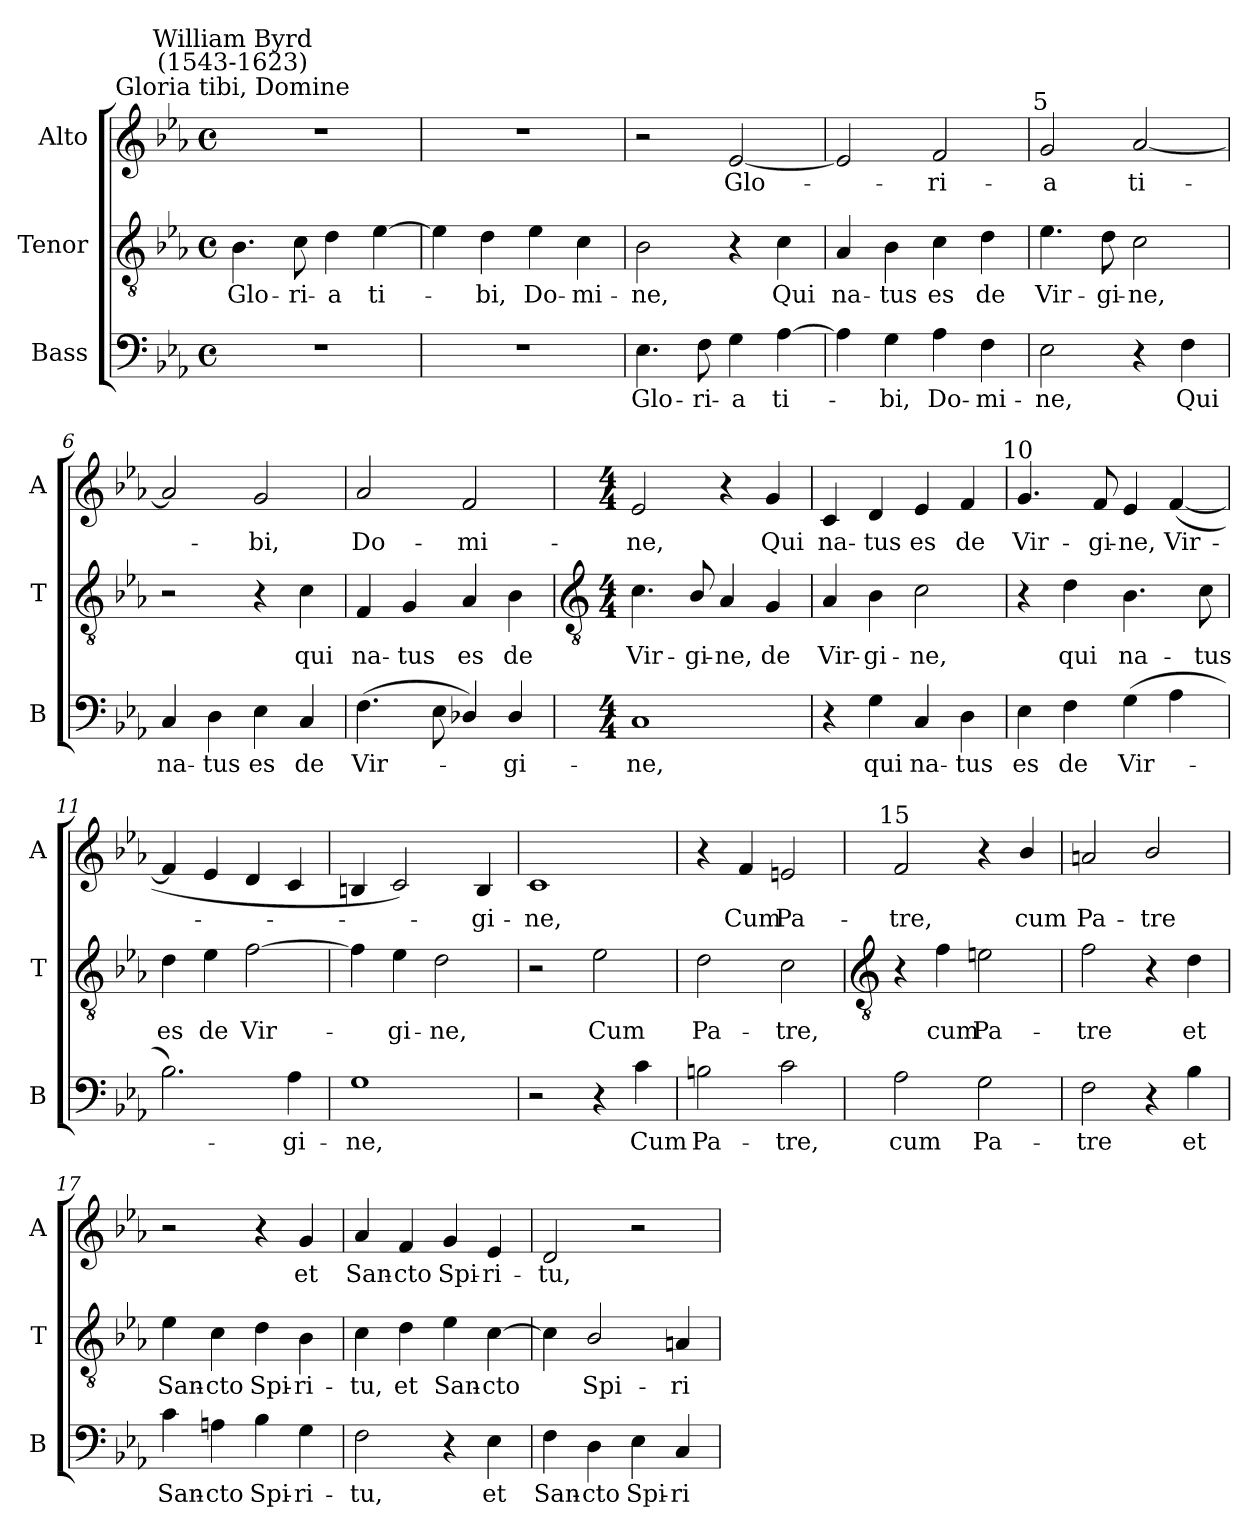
**kern	**text	**kern	**text	**kern	**text
*part3	*part3	*part2	*part2	*part1	*part1
*staff3	*staff3	*staff2	*staff2	*staff1	*staff1
*I"Bass	*	*I"Tenor	*	*I"Alto	*
*I'B	*	*I'T	*	*I'A	*
*clefF4	*	*clefGv2	*	*clefG2	*
*k[b-e-a-]	*	*k[b-e-a-]	*	*k[b-e-a-]	*
*E-:	*	*E-:	*	*E-:	*
*M4/4	*	*M4/4	*	*M4/4	*
*met(c)	*	*met(c)	*	*met(c)	*
=1	=1	=1	=1	=1	=1
!	!	!	!	!LO:TX:a:cj:t=Gloria tibi, Domine	!
!	!	!	!	!LO:TX:a:cj:t=William Byrd\n(1543-1623)	!
!	!	!	!LO:LY:b	!	!
1r	.	4.B-	Glo-	1r	.
!	!	!	!LO:LY:b	!	!
.	.	8c	-ri-	.	.
!	!	!	!LO:LY:b	!	!
.	.	4d	-a	.	.
!	!	!	!LO:LY:b	!	!
.	.	[4e-	ti-	.	.
=2	=2	=2	=2	=2	=2
1r	.	4e-]	.	1r	.
!	!	!	!LO:LY:b	!	!
.	.	4d	bi,	.	.
!	!	!	!LO:LY:b	!	!
.	.	4e-	Do-	.	.
!	!	!	!LO:LY:b	!	!
.	.	4c	-mi-	.	.
=3	=3	=3	=3	=3	=3
!	!LO:LY:b	!	!LO:LY:b	!	!
4.E-	Glo-	2B-	-ne,	2r	.
!	!LO:LY:b	!	!	!	!
8F	-ri-	.	.	.	.
!	!LO:LY:b	!	!	!	!LO:LY:b
4G	-a	4r	.	[2e-	Glo-
!	!LO:LY:b	!	!LO:LY:b	!	!
[4A-	ti-	4c	Qui	.	.
=4	=4	=4	=4	=4	=4
!	!	!	!LO:LY:b	!	!
4A-]	.	4A-	na-	2e-]	.
!	!LO:LY:b	!	!LO:LY:b	!	!
4G	bi,	4B-	-tus	.	.
!	!LO:LY:b	!	!LO:LY:b	!	!LO:LY:b
4A-	Do-	4c	es	2f	ri-
!	!LO:LY:b	!	!LO:LY:b	!	!
4F	-mi-	4d	de	.	.
=5	=5	=5	=5	=5	=5
!	!	!	!	!LO:TX:a:cj:t=5	!
!	!LO:LY:b	!	!LO:LY:b	!	!LO:LY:b
2E-	-ne,	4.e-	Vir-	2g	-a
!	!	!	!LO:LY:b	!	!
.	.	8d	-gi-	.	.
!	!	!	!LO:LY:b	!	!LO:LY:b
4r	.	2c	-ne,	[2a-	ti-
!	!LO:LY:b	!	!	!	!
4F	Qui	.	.	.	.
=6	=6	=6	=6	=6	=6
!	!LO:LY:b	!	!	!	!
4C	na-	2r	.	2a-]	.
!	!LO:LY:b	!	!	!	!
4D	-tus	.	.	.	.
!	!LO:LY:b	!	!	!	!LO:LY:b
4E-	es	4r	.	2g	bi,
!	!LO:LY:b	!	!LO:LY:b	!	!
4C	de	4c	qui	.	.
=7	=7	=7	=7	=7	=7
!	!LO:LY:b	!	!LO:LY:b	!	!LO:LY:b
(>4.F	Vir-	4F	na-	2a-	Do-
!	!	!	!LO:LY:b	!	!
.	.	4G	-tus	.	.
8E-	.	.	.	.	.
!	!	!	!LO:LY:b	!	!LO:LY:b
4D-X/)	.	4A-	es	2f	-mi-
!	!LO:LY:b	!	!LO:LY:b	!	!
4D-/	gi-	4B-	de	.	.
!!LO:LB:g=z
=8	=8	=8	=8	=8	=8
*	*	*clefGv2	*	*	*
*M4/4	*	*M4/4	*	*M4/4	*
!	!LO:LY:b	!	!LO:LY:b	!	!LO:LY:b
1C	-ne,	4.c	Vir-	2e-	-ne,
!	!	!	!LO:LY:b	!	!
.	.	8B-/	-gi-	.	.
!	!	!	!LO:LY:b	!	!
.	.	4A-	-ne,	4r	.
!	!	!	!LO:LY:b	!	!LO:LY:b
.	.	4G	de	4g	Qui
=9	=9	=9	=9	=9	=9
!	!	!	!LO:LY:b	!	!LO:LY:b
4r	.	4A-	Vir-	4c	na-
!	!LO:LY:b	!	!LO:LY:b	!	!LO:LY:b
4G	qui	4B-	-gi-	4d	-tus
!	!LO:LY:b	!	!LO:LY:b	!	!LO:LY:b
4C	na-	2c	-ne,	4e-	es
!	!LO:LY:b	!	!	!	!LO:LY:b
4D	-tus	.	.	4f	de
=10	=10	=10	=10	=10	=10
!	!	!	!	!LO:TX:a:cj:t=10	!
!	!LO:LY:b	!	!	!	!LO:LY:b
4E-	es	4r	.	4.g	Vir-
!	!LO:LY:b	!	!LO:LY:b	!	!
4F	de	4d	qui	.	.
!	!	!	!	!	!LO:LY:b
.	.	.	.	8f	-gi-
!	!LO:LY:b	!	!LO:LY:b	!	!LO:LY:b
(>4G	Vir-	4.B-	na-	4e-	-ne,
!	!	!	!	!	!LO:LY:b
4A-	.	.	.	(<[4f	Vir-
!	!	!	!LO:LY:b	!	!
.	.	8c	-tus	.	.
=11	=11	=11	=11	=11	=11
!	!	!	!LO:LY:b	!	!
2.B-)	.	4d	es	4f]	.
!	!	!	!LO:LY:b	!	!
.	.	4e-	de	4e-	.
!	!	!	!LO:LY:b	!	!
.	.	[2f	Vir-	4d	.
!	!LO:LY:b	!	!	!	!
4A-	gi-	.	.	4c	.
=12	=12	=12	=12	=12	=12
!	!LO:LY:b	!	!	!	!
1G	-ne,	4f]	.	4Bn	.
!	!	!	!LO:LY:b	!	!
.	.	4e-	gi-	2c)	.
!	!	!	!LO:LY:b	!	!
.	.	2d	-ne,	.	.
!	!	!	!	!	!LO:LY:b
.	.	.	.	4B	gi-
=13	=13	=13	=13	=13	=13
!	!	!	!	!	!LO:LY:b
2r	.	2r	.	1c	-ne,
!	!	!	!LO:LY:b	!	!
4r	.	2e-	Cum	.	.
!	!LO:LY:b	!	!	!	!
4c	Cum	.	.	.	.
=14	=14	=14	=14	=14	=14
!	!LO:LY:b	!	!LO:LY:b	!	!
2Bn	Pa-	2d	Pa-	4r	.
!	!	!	!	!	!LO:LY:b
.	.	.	.	4f	Cum
!	!LO:LY:b	!	!LO:LY:b	!	!LO:LY:b
2c	-tre,	2c	-tre,	2en	Pa-
!!LO:LB:g=z
=15	=15	=15	=15	=15	=15
*	*	*clefGv2	*	*	*
!	!	!	!	!LO:TX:a:cj:t=15	!
!	!LO:LY:b	!	!	!	!LO:LY:b
2A-	cum	4r	.	2f	-tre,
!	!	!	!LO:LY:b	!	!
.	.	4f	cum	.	.
!	!LO:LY:b	!	!LO:LY:b	!	!
2G	Pa-	2en	Pa-	4r	.
!	!	!	!	!	!LO:LY:b
.	.	.	.	4b-/	cum
=16	=16	=16	=16	=16	=16
!	!LO:LY:b	!	!LO:LY:b	!	!LO:LY:b
2F	-tre	2f	-tre	2an	Pa-
!	!	!	!	!	!LO:LY:b
4r	.	4r	.	2b-/	-tre
!	!LO:LY:b	!	!LO:LY:b	!	!
4B-	et	4d	et	.	.
=17	=17	=17	=17	=17	=17
!	!LO:LY:b	!	!LO:LY:b	!	!
4c	San-	4e-	San-	2r	.
!	!LO:LY:b	!	!LO:LY:b	!	!
4An	-cto	4c	-cto	.	.
!	!LO:LY:b	!	!LO:LY:b	!	!
4B-	Spi-	4d	Spi-	4r	.
!	!LO:LY:b	!	!LO:LY:b	!	!LO:LY:b
4G	-ri-	4B-	-ri-	4g	et
=18	=18	=18	=18	=18	=18
!	!LO:LY:b	!	!LO:LY:b	!	!LO:LY:b
2F	-tu,	4c	-tu,	4a-	San-
!	!	!	!LO:LY:b	!	!LO:LY:b
.	.	4d	et	4f	-cto
!	!	!	!LO:LY:b	!	!LO:LY:b
4r	.	4e-	San-	4g	Spi-
!	!LO:LY:b	!	!LO:LY:b	!	!LO:LY:b
4E-	et	[4c	-cto	4e-	-ri-
=19	=19	=19	=19	=19	=19
!	!LO:LY:b	!	!	!	!LO:LY:b
4F	San-	4c]	.	2d	-tu,
!	!LO:LY:b	!	!LO:LY:b	!	!
4D	-cto	2B-/	Spi-	.	.
!	!LO:LY:b	!	!	!	!
4E-	Spi-	.	.	2r	.
!	!LO:LY:b	!	!LO:LY:b	!	!
4C	-ri-	4An	-ri-	.	.
=	=	=	=	=	=
*-	*-	*-	*-	*-	*-
